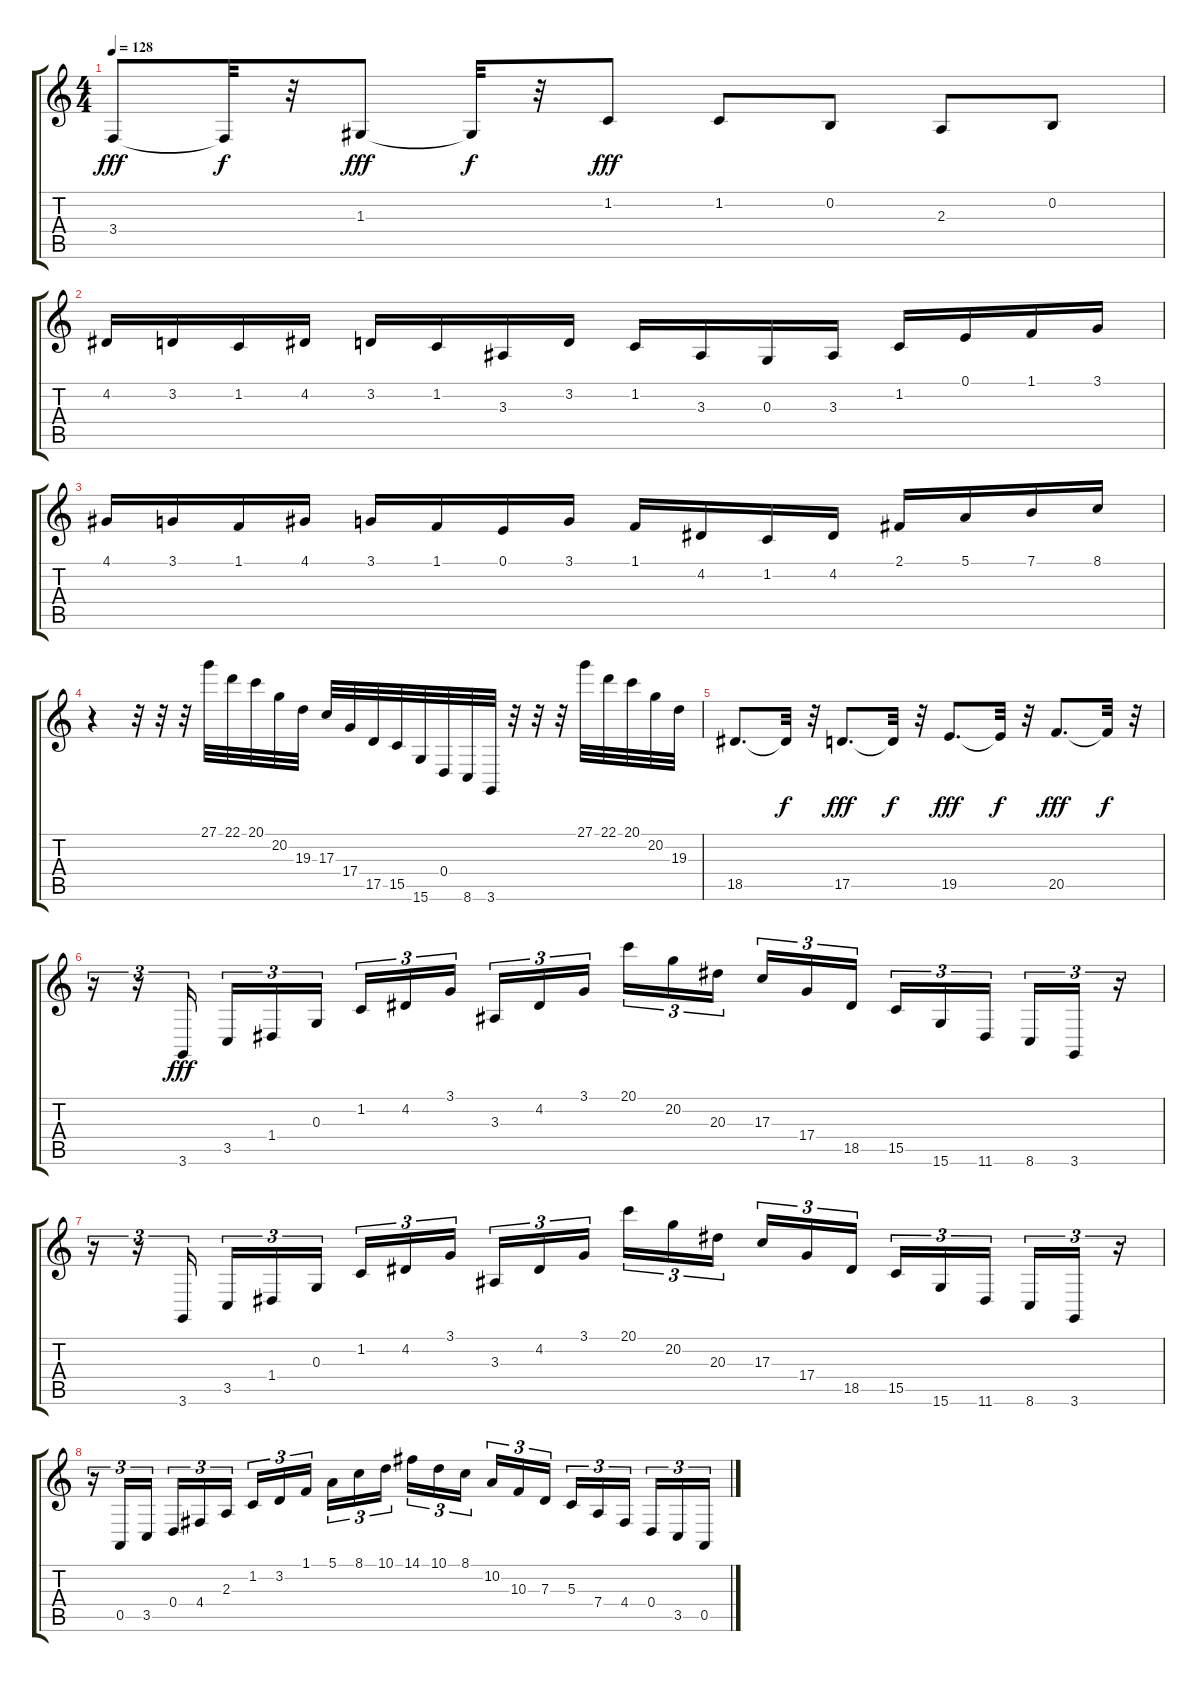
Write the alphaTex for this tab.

\track "" {instrument lead1square}
\staff {score tabs}
\tuning (E4 B3 G3 D3 A2 E2) {hide}
\ts (4 4)
\tempo 128
\clef g2
\ks c
3.4.8{dy fff} 3.4{t}.32{dy f} r.32 1.3.8{dy fff} 1.3{t}.32{dy f} r.32 1.2.8{dy fff} 1.2.8 0.2.8 2.3.8 0.2.8 |
4.2.16 3.2.16 1.2.16 4.2.16 3.2.16 1.2.16 3.3.16 3.2.16 1.2.16 3.3.16 0.3.16 3.3.16 1.2.16 0.1.16 1.1.16 3.1.16 |
4.1.16 3.1.16 1.1.16 4.1.16 3.1.16 1.1.16 0.1.16 3.1.16 1.1.16 4.2.16 1.2.16 4.2.16 2.1.16 5.1.16 7.1.16 8.1.16 |
r.4 r.32{volume 8 balance 8} r.32 r.32 27.1.32 22.1.32 20.1.32 20.2.32 19.3.32 17.3.32 17.4.32 17.5.32 15.5.32 15.6.32 0.4.32 8.6.32 3.6.32 r.32{volume 4} r.32 r.32 27.1.32 22.1.32 20.1.32 20.2.32 19.3.32 |
18.5.8{d volume 6 balance 0} 18.5{t}.32{dy f} r.32 17.5.8{d dy fff} 17.5{t}.32{dy f} r.32 19.5.8{d dy fff} 19.5{t}.32{dy f} r.32 20.5.8{d dy fff} 20.5{t}.32{dy f} r.32 |
r.16{tu (3 2)} r.16{tu (3 2)} 3.6.16{tu (3 2) dy fff} 3.5.16{tu (3 2)} 1.4.16{tu (3 2)} 0.3.16{tu (3 2)} 1.2.16{tu (3 2)} 4.2.16{tu (3 2)} 3.1.16{tu (3 2)} 3.3.16{tu (3 2)} 4.2.16{tu (3 2)} 3.1.16{tu (3 2)} 20.1.16{tu (3 2)} 20.2.16{tu (3 2)} 20.3.16{tu (3 2)} 17.3.16{tu (3 2)} 17.4.16{tu (3 2)} 18.5.16{tu (3 2)} 15.5.16{tu (3 2)} 15.6.16{tu (3 2)} 11.6.16{tu (3 2)} 8.6.16{tu (3 2)} 3.6.16{tu (3 2)} r.16{tu (3 2)} |
r.16{tu (3 2)} r.16{tu (3 2)} 3.6.16{tu (3 2)} 3.5.16{tu (3 2)} 1.4.16{tu (3 2)} 0.3.16{tu (3 2)} 1.2.16{tu (3 2)} 4.2.16{tu (3 2)} 3.1.16{tu (3 2)} 3.3.16{tu (3 2)} 4.2.16{tu (3 2)} 3.1.16{tu (3 2)} 20.1.16{tu (3 2)} 20.2.16{tu (3 2)} 20.3.16{tu (3 2)} 17.3.16{tu (3 2)} 17.4.16{tu (3 2)} 18.5.16{tu (3 2)} 15.5.16{tu (3 2)} 15.6.16{tu (3 2)} 11.6.16{tu (3 2)} 8.6.16{tu (3 2)} 3.6.16{tu (3 2)} r.16{tu (3 2)} |
r.16{tu (3 2)} 0.5.16{tu (3 2)} 3.5.16{tu (3 2)} 0.4.16{tu (3 2)} 4.4.16{tu (3 2)} 2.3.16{tu (3 2)} 1.2.16{tu (3 2)} 3.2.16{tu (3 2)} 1.1.16{tu (3 2)} 5.1.16{tu (3 2)} 8.1.16{tu (3 2)} 10.1.16{tu (3 2)} 14.1.16{tu (3 2)} 10.1.16{tu (3 2)} 8.1.16{tu (3 2)} 10.2.16{tu (3 2)} 10.3.16{tu (3 2)} 7.3.16{tu (3 2)} 5.3.16{tu (3 2)} 7.4.16{tu (3 2)} 4.4.16{tu (3 2)} 0.4.16{tu (3 2)} 3.5.16{tu (3 2)} 0.5.16{tu (3 2)}
